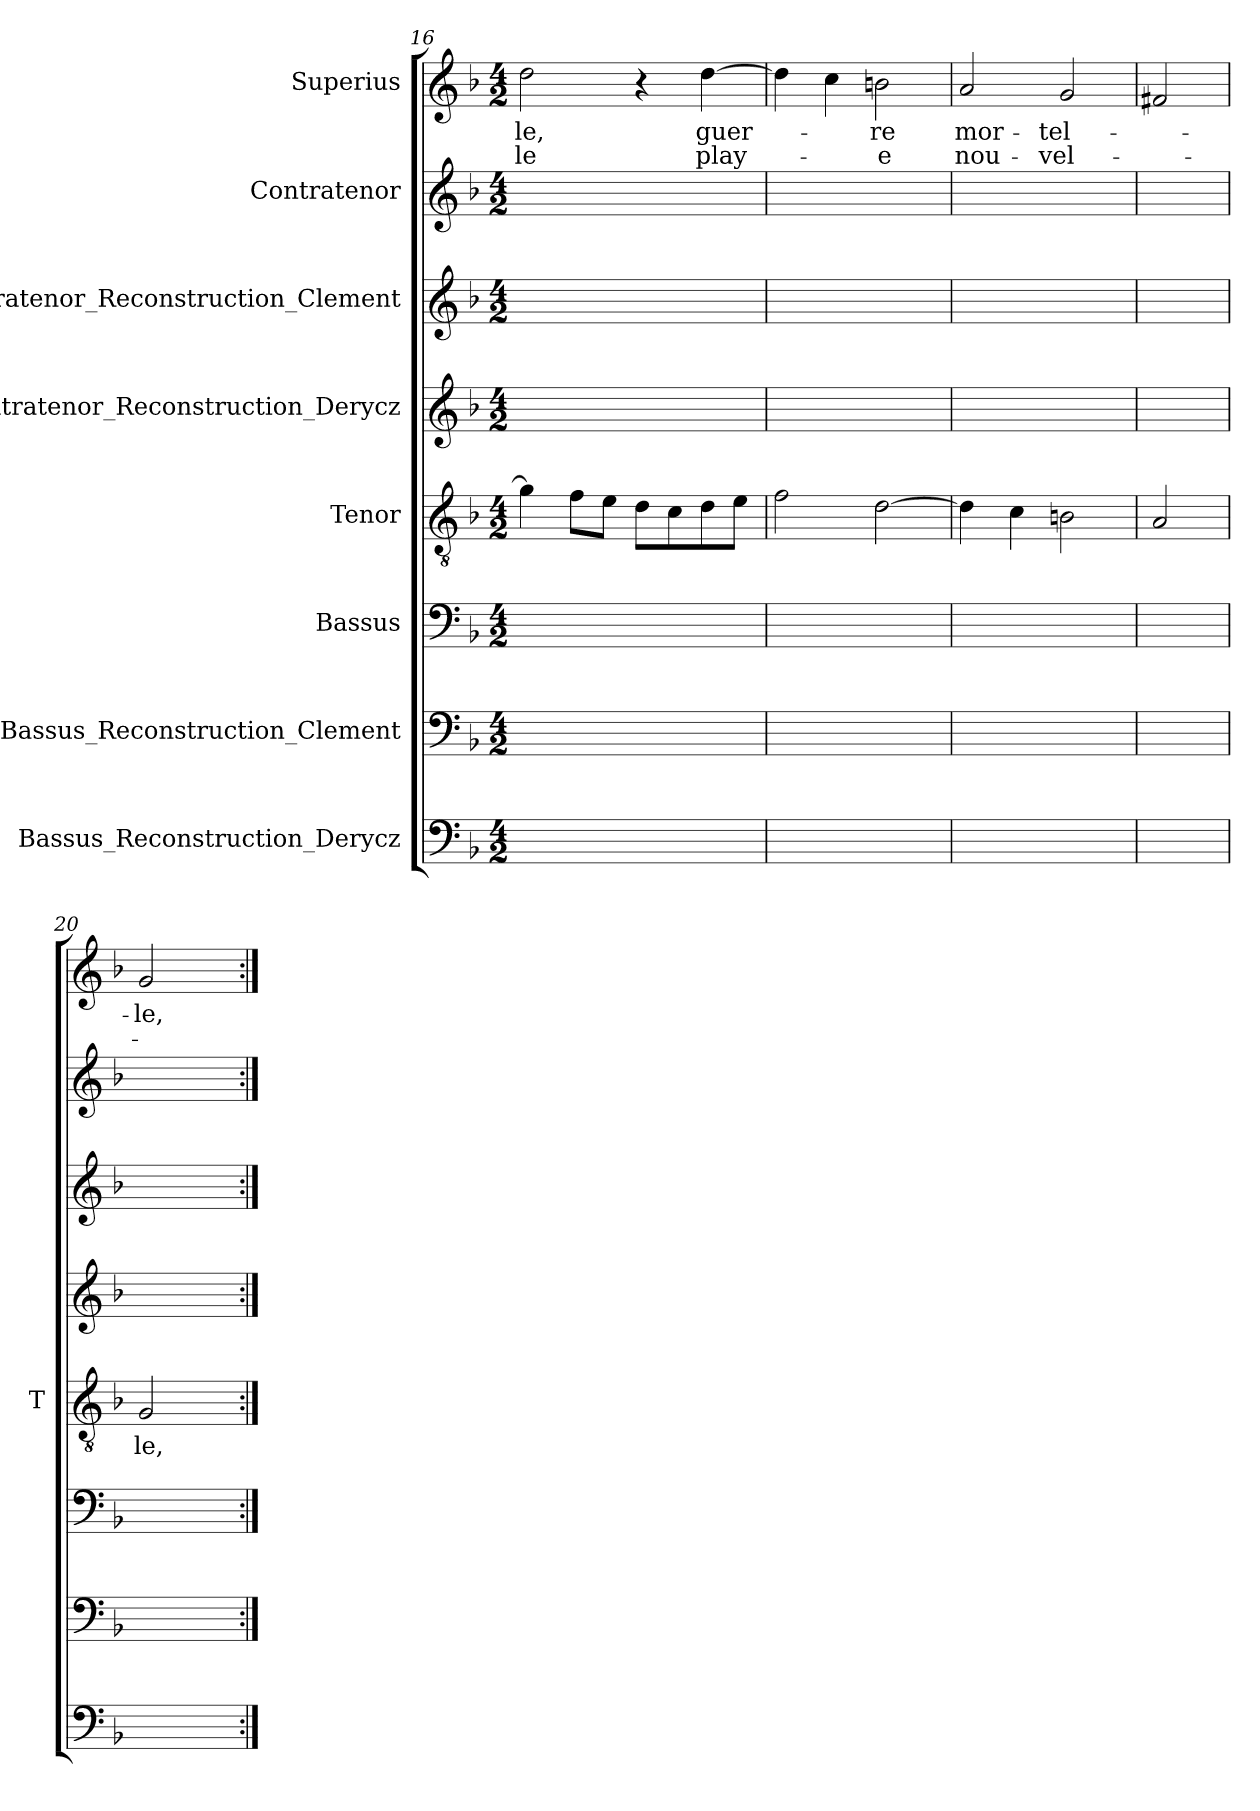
**kern	**kern	**kern	**kern	**text	**kern	**kern	**kern	**kern	**text	**text
*part8	*part7	*part6	*part5	*part5	*part4	*part3	*part2	*part1	*part1	*part1
*staff8	*staff7	*staff6	*staff5	*staff5	*staff4	*staff3	*staff2	*staff1	*staff1	*staff1
*I"Bassus_Reconstruction_Derycz	*I"Bassus_Reconstruction_Clement	*I"Bassus	*I"Tenor	*	*I"Contratenor_Reconstruction_Derycz	*I"Contratenor_Reconstruction_Clement	*I"Contratenor	*I"Superius	*	*
*	*	*	*I'T	*	*	*	*	*	*	*
*clefF4	*clefF4	*clefF4	*clefGv2	*	*clefG2	*clefG2	*clefG2	*clefG2	*	*
*k[b-]	*k[b-]	*k[b-]	*k[b-]	*	*k[b-]	*k[b-]	*k[b-]	*k[b-]	*	*
*M4/2	*M4/2	*M4/2	*M4/2	*	*M4/2	*M4/2	*M4/2	*M4/2	*	*
=16	=16	=16	=16	=16	=16	=16	=16	=16	=16	=16
1ryy	1ryy	1ryy	4g]	.	1ryy	1ryy	1ryy	2dd	-le,	-le
.	.	.	8fL	.	.	.	.	.	.	.
.	.	.	8eJ	.	.	.	.	.	.	.
.	.	.	8dL	.	.	.	.	4r	.	.
.	.	.	8c	.	.	.	.	.	.	.
.	.	.	8d	.	.	.	.	[4dd	guer-	play-
.	.	.	8eJ	.	.	.	.	.	.	.
=17	=17	=17	=17	=17	=17	=17	=17	=17	=17	=17
1ryy	1ryy	1ryy	2f	.	1ryy	1ryy	1ryy	4dd]	.	.
.	.	.	.	.	.	.	.	4cc	.	.
.	.	.	[2d	.	.	.	.	2b	-re	-e
=18	=18	=18	=18	=18	=18	=18	=18	=18	=18	=18
1ryy	1ryy	1ryy	4d]	.	1ryy	1ryy	1ryy	2a	mor-	nou-
.	.	.	4c	.	.	.	.	.	.	.
.	.	.	2Bn	.	.	.	.	2g	tel-	vel-
=19	=19	=19	=19	=19	=19	=19	=19	=19	=19	=19
2ryy	2ryy	2ryy	2A	.	2ryy	2ryy	2ryy	2f#X	.	.
=20	=20	=20	=20	=20	=20	=20	=20	=20	=20	=20
2ryy	2ryy	2ryy	2G	-le,	2ryy	2ryy	2ryy	2g	-le,	.
=:|!	=:|!	=:|!	=:|!	=:|!	=:|!	=:|!	=:|!	=:|!	=:|!	=:|!
*-	*-	*-	*-	*-	*-	*-	*-	*-	*-	*-
